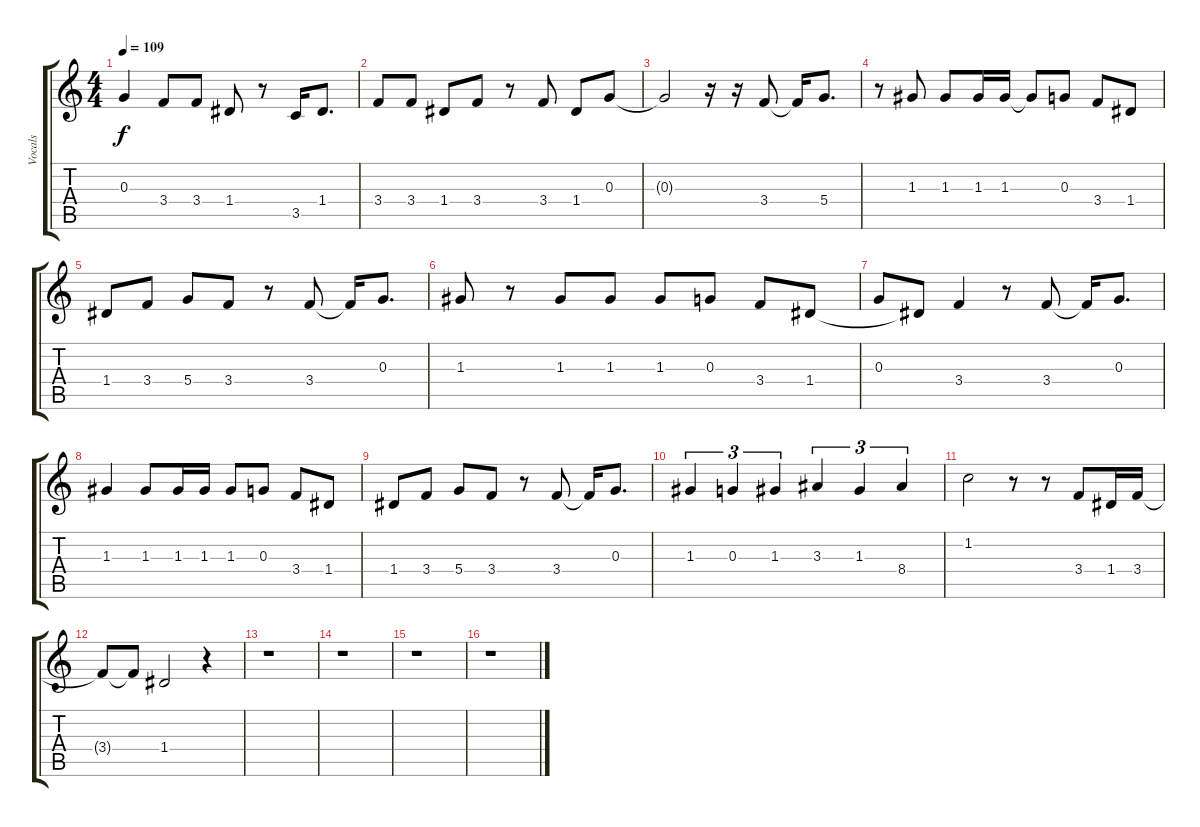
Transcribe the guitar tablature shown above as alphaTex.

\track ("Vocals" "Vocals") {instrument contrabass}
\staff {score tabs}
\tuning (E4 B3 G3 D3 A2 E2) {hide}
\ts (4 4)
\tempo 109
\clef g2
\ks c
0.3.4{dy f} 3.4.8 3.4.8 1.4.8 r.8 3.5.16 1.4.8{d} |
3.4.8 3.4.8 1.4.8 3.4.8 r.8 3.4.8 1.4.8 0.3.8 |
0.3{t}.2 r.16 r.16 3.4.8 3.4{t}.16 5.4.8{d} |
r.8 1.3.8 1.3.8 1.3.16 1.3.16 1.3{t}.8 0.3.8 3.4.8 1.4.8 |
1.4.8 3.4.8 5.4.8 3.4.8 r.8 3.4.8 3.4{t}.16 0.3.8{d} |
1.3.8 r.8 1.3.8 1.3.8 1.3.8 0.3.8 3.4.8 1.4.8 |
0.3.8 1.4{t}.8 3.4.4 r.8 3.4.8 3.4{t}.16 0.3.8{d} |
1.3.4 1.3.8 1.3.16 1.3.16 1.3.8 0.3.8 3.4.8 1.4.8 |
1.4.8 3.4.8 5.4.8 3.4.8 r.8 3.4.8 3.4{t}.16 0.3.8{d} |
1.3.4{tu (3 2)} 0.3.4{tu (3 2)} 1.3.4{tu (3 2)} 3.3.4{tu (3 2)} 1.3.4{tu (3 2)} 8.4.4{tu (3 2)} |
1.2.2 r.8 r.8 3.4.8 1.4.16 3.4.16 |
3.4{t}.8 3.4{t}.8 1.4.2 r.4 |
r.1 |
r.1 |
r.1 |
r.1
